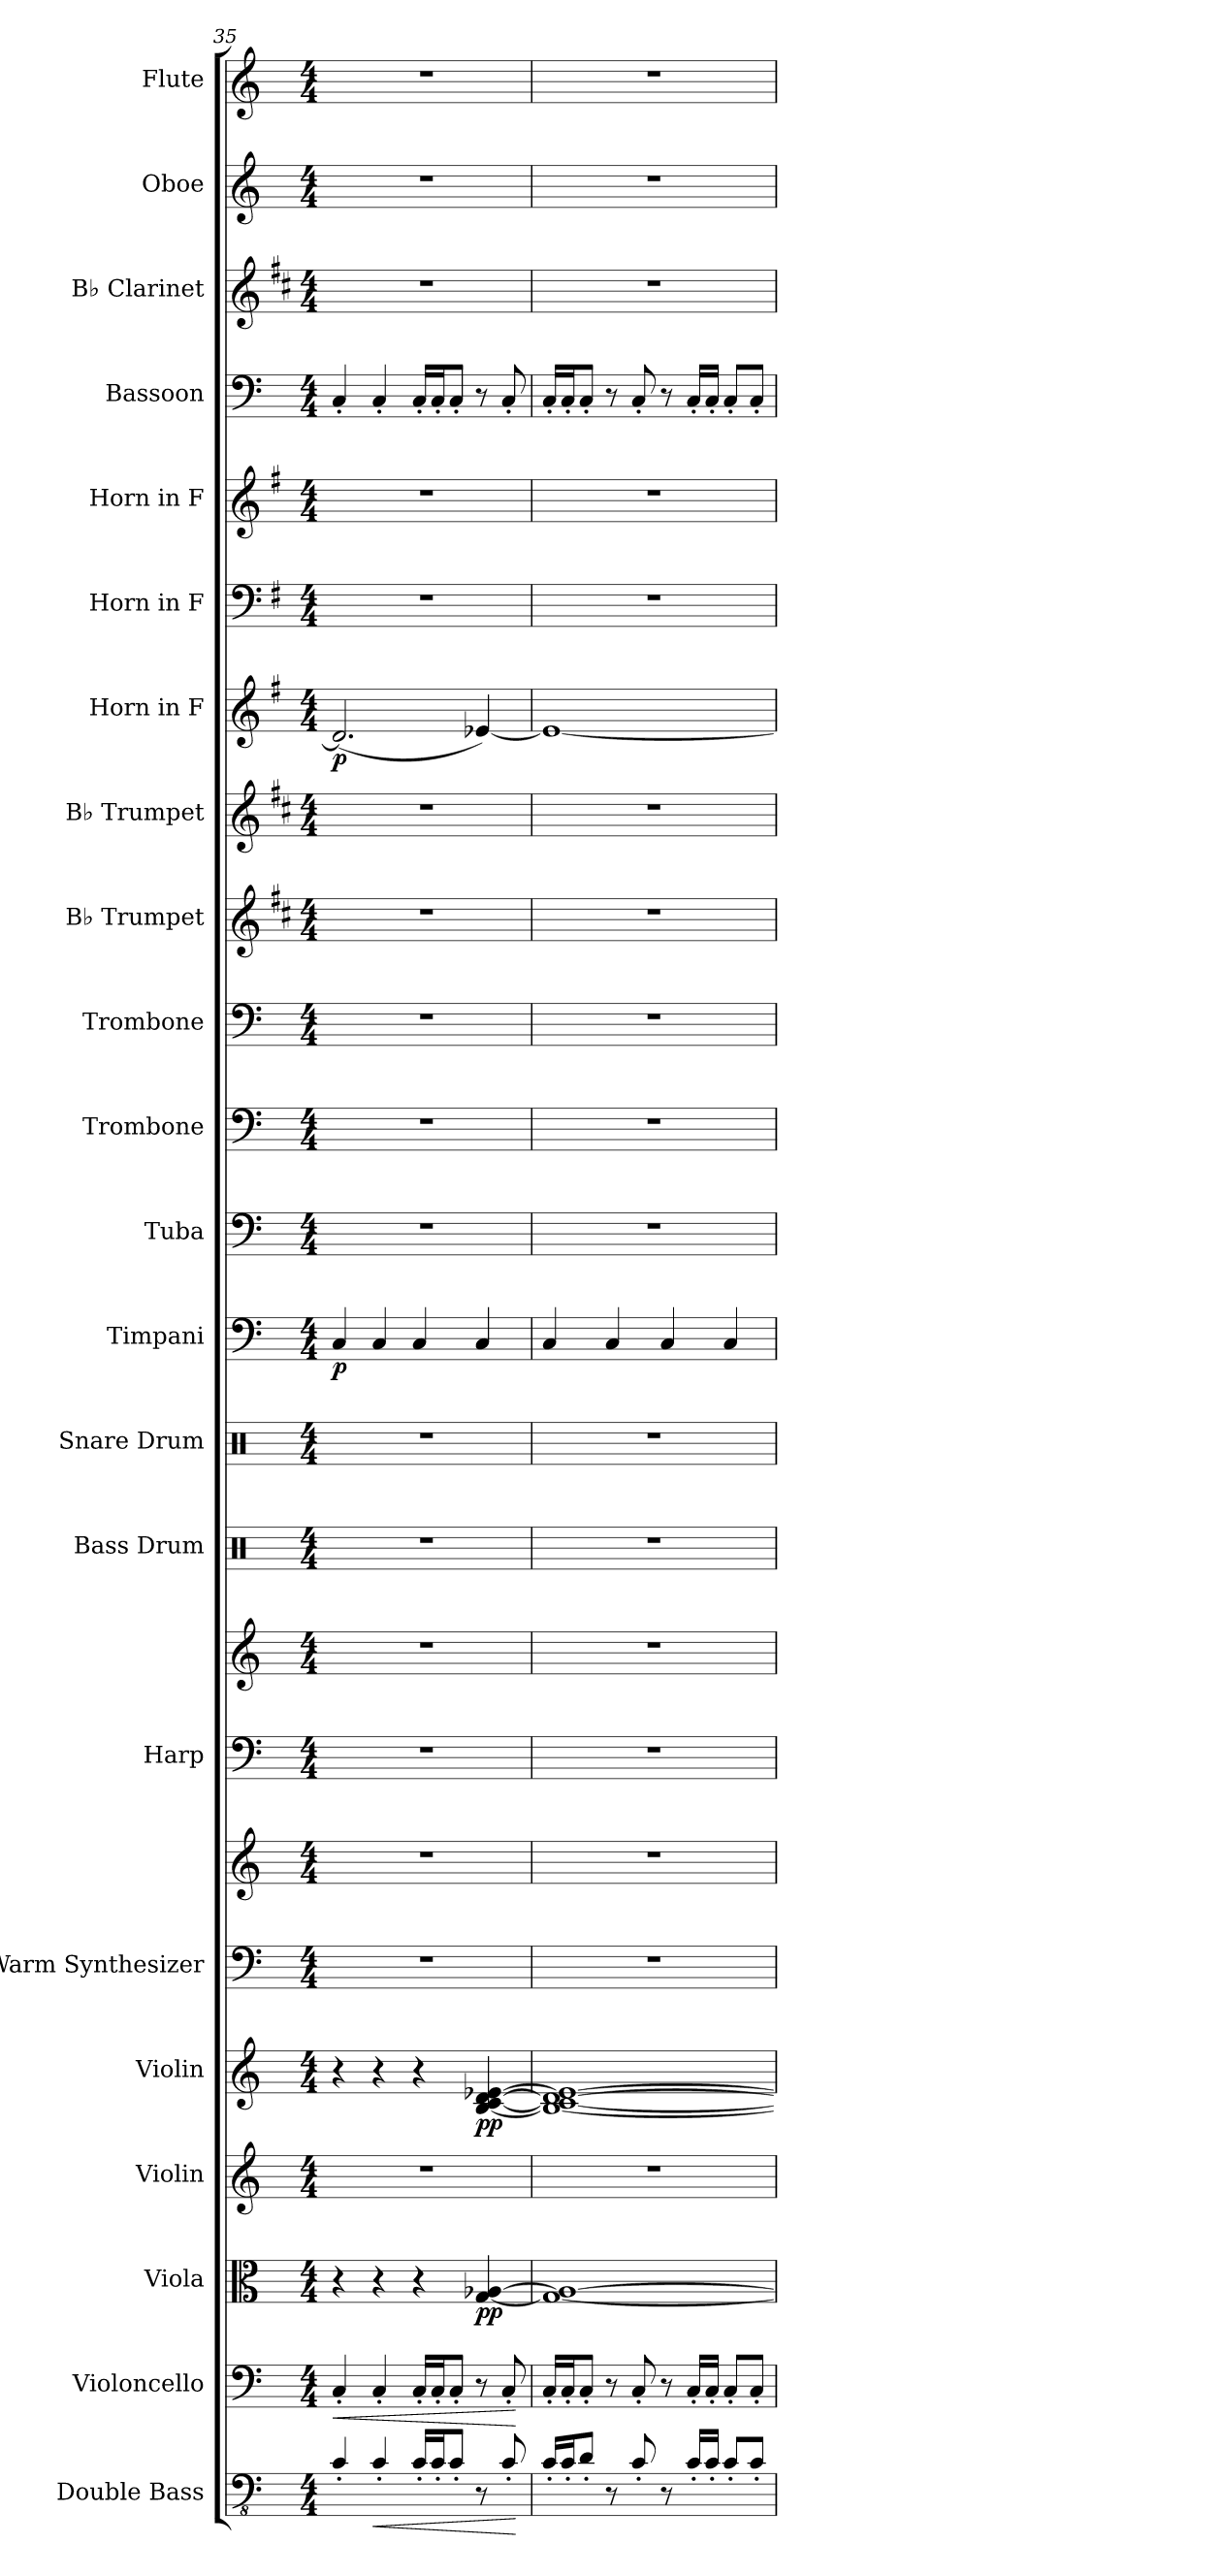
**kern	**dynam	**kern	**dynam	**kern	**dynam	**kern	**kern	**dynam	**kern	**kern	**kern	**kern	**kern	**kern	**kern	**dynam	**kern	**kern	**kern	**kern	**kern	**kern	**dynam	**kern	**kern	**kern	**kern	**kern	**kern
*part22	*part22	*part21	*part21	*part20	*part20	*part19	*part18	*part18	*part17	*part17	*part16	*part16	*part15	*part14	*part13	*part13	*part12	*part11	*part10	*part9	*part8	*part7	*part7	*part6	*part5	*part4	*part3	*part2	*part1
*staff24	*staff24	*staff23	*staff23	*staff22	*staff22	*staff21	*staff20	*staff20	*staff19	*staff18	*staff17	*staff16	*staff15	*staff14	*staff13	*staff13	*staff12	*staff11	*staff10	*staff9	*staff8	*staff7	*staff7	*staff6	*staff5	*staff4	*staff3	*staff2	*staff1
*I"Double Bass	*	*I"Violoncello	*	*I"Viola	*	*I"Violin	*I"Violin	*	*I"Warm Synthesizer	*	*I"Harp	*	*I"Bass Drum	*I"Snare Drum	*I"Timpani	*	*I"Tuba	*I"Trombone	*I"Trombone	*I"B♭ Trumpet	*I"B♭ Trumpet	*I"Horn in F	*	*I"Horn in F	*I"Horn in F	*I"Bassoon	*I"B♭ Clarinet	*I"Oboe	*I"Flute
*I'Db.	*	*I'Vc.	*	*I'Vla.	*	*I'Vln.	*I'Vln.	*	*I'Synth.	*	*I'Hrp.	*	*I'B. Dr.	*I'Sn. Dr.	*I'Timp.	*	*I'Tba.	*I'Tbn.	*I'Tbn.	*I'B♭ Tpt.	*I'B♭ Tpt.	*	*	*	*	*I'Bsn.	*I'B♭ Cl.	*I'Ob.	*I'Fl.
*clefFv4	*	*clefF4	*	*clefC3	*	*clefG2	*clefG2	*	*clefF4	*clefG2	*clefF4	*clefG2	*clefX	*clefX	*clefF4	*	*clefF4	*clefF4	*clefF4	*clefG2	*clefG2	*clefG2	*	*clefF4	*clefG2	*clefF4	*clefG2	*clefG2	*clefG2
*ITrd7c12	*	*	*	*	*	*	*	*	*	*	*	*	*	*	*	*	*	*	*	*ITrd1c2	*ITrd1c2	*ITrd4c7	*	*ITrd4c7	*ITrd4c7	*	*ITrd1c2	*	*
*k[]	*	*k[]	*	*k[]	*	*k[]	*k[]	*	*k[]	*k[]	*k[]	*k[]	*k[]	*k[]	*k[]	*	*k[]	*k[]	*k[]	*k[]	*k[]	*k[]	*	*k[]	*k[]	*k[]	*k[]	*k[]	*k[]
*M4/4	*	*M4/4	*	*M4/4	*	*M4/4	*M4/4	*	*M4/4	*M4/4	*M4/4	*M4/4	*M4/4	*M4/4	*M4/4	*	*M4/4	*M4/4	*M4/4	*M4/4	*M4/4	*M4/4	*	*M4/4	*M4/4	*M4/4	*M4/4	*M4/4	*M4/4
=35	=35	=35	=35	=35	=35	=35	=35	=35	=35	=35	=35	=35	=35	=35	=35	=35	=35	=35	=35	=35	=35	=35	=35	=35	=35	=35	=35	=35	=35
!	!	!	!LO:HP:b	!	!	!	!	!	!	!	!	!	!	!	!	!LO:DY:b	!	!	!	!	!	!	!LO:DY:b	!	!	!	!	!	!
4CC'/	.	4C'/	<	4r	.	1r	4r	.	1r	1r	1r	1r	1r	1r	4C/	p	1r	1r	1r	1r	1r	(2.G/]	p	1r	1r	4C'/	1r	1r	1r
!	!LO:HP:b	!	!	!	!	!	!	!	!	!	!	!	!	!	!	!	!	!	!	!	!	!	!	!	!	!	!	!	!
4CC'/	<	4C'/	.	4r	.	.	4r	.	.	.	.	.	.	.	4C/	.	.	.	.	.	.	.	.	.	.	4C'/	.	.	.
16CC'/LL	.	16C'/LL	.	4r	.	.	4r	.	.	.	.	.	.	.	4C/	.	.	.	.	.	.	.	.	.	.	16C'/LL	.	.	.
16CC'/J	.	16C'/J	.	.	.	.	.	.	.	.	.	.	.	.	.	.	.	.	.	.	.	.	.	.	.	16C'/J	.	.	.
8CC'/J	.	8C'/J	.	.	.	.	.	.	.	.	.	.	.	.	.	.	.	.	.	.	.	.	.	.	.	8C'/J	.	.	.
!	!	!	!	!	!LO:DY:b	!	!	!LO:DY:b	!	!	!	!	!	!	!	!	!	!	!	!	!	!	!	!	!	!	!	!	!
8r	.	8r	.	[4G/ [4A-X/	pp	.	[4B/ [4c/ [4d/ [4e-X/	pp	.	.	.	.	.	.	4C/	.	.	.	.	.	.	[4A-X/)	.	.	.	8r	.	.	.
8CC'/	.	8C'/	.	.	.	.	.	.	.	.	.	.	.	.	.	.	.	.	.	.	.	.	.	.	.	8C'/	.	.	.
.	[	.	[	.	.	.	.	.	.	.	.	.	.	.	.	.	.	.	.	.	.	.	.	.	.	.	.	.	.
=36	=36	=36	=36	=36	=36	=36	=36	=36	=36	=36	=36	=36	=36	=36	=36	=36	=36	=36	=36	=36	=36	=36	=36	=36	=36	=36	=36	=36	=36
16CC'/LL	.	16C'/LL	.	1G_ 1A-_	.	1r	1B_ 1c_ 1d_ 1e-_	.	1r	1r	1r	1r	1r	1r	4C/	.	1r	1r	1r	1r	1r	1A-_	.	1r	1r	16C'/LL	1r	1r	1r
16CC'/J	.	16C'/J	.	.	.	.	.	.	.	.	.	.	.	.	.	.	.	.	.	.	.	.	.	.	.	16C'/J	.	.	.
8DD'/J	.	8C'/J	.	.	.	.	.	.	.	.	.	.	.	.	.	.	.	.	.	.	.	.	.	.	.	8C'/J	.	.	.
8r	.	8r	.	.	.	.	.	.	.	.	.	.	.	.	4C/	.	.	.	.	.	.	.	.	.	.	8r	.	.	.
8CC'/	.	8C'/	.	.	.	.	.	.	.	.	.	.	.	.	.	.	.	.	.	.	.	.	.	.	.	8C'/	.	.	.
8r	.	8r	.	.	.	.	.	.	.	.	.	.	.	.	4C/	.	.	.	.	.	.	.	.	.	.	8r	.	.	.
16CC'/LL	.	16C'/LL	.	.	.	.	.	.	.	.	.	.	.	.	.	.	.	.	.	.	.	.	.	.	.	16C'/LL	.	.	.
16CC'/JJ	.	16C'/JJ	.	.	.	.	.	.	.	.	.	.	.	.	.	.	.	.	.	.	.	.	.	.	.	16C'/JJ	.	.	.
8CC'/L	.	8C'/L	.	.	.	.	.	.	.	.	.	.	.	.	4C/	.	.	.	.	.	.	.	.	.	.	8C'/L	.	.	.
8CC'/J	.	8C'/J	.	.	.	.	.	.	.	.	.	.	.	.	.	.	.	.	.	.	.	.	.	.	.	8C'/J	.	.	.
=	=	=	=	=	=	=	=	=	=	=	=	=	=	=	=	=	=	=	=	=	=	=	=	=	=	=	=	=	=
*-	*-	*-	*-	*-	*-	*-	*-	*-	*-	*-	*-	*-	*-	*-	*-	*-	*-	*-	*-	*-	*-	*-	*-	*-	*-	*-	*-	*-	*-
